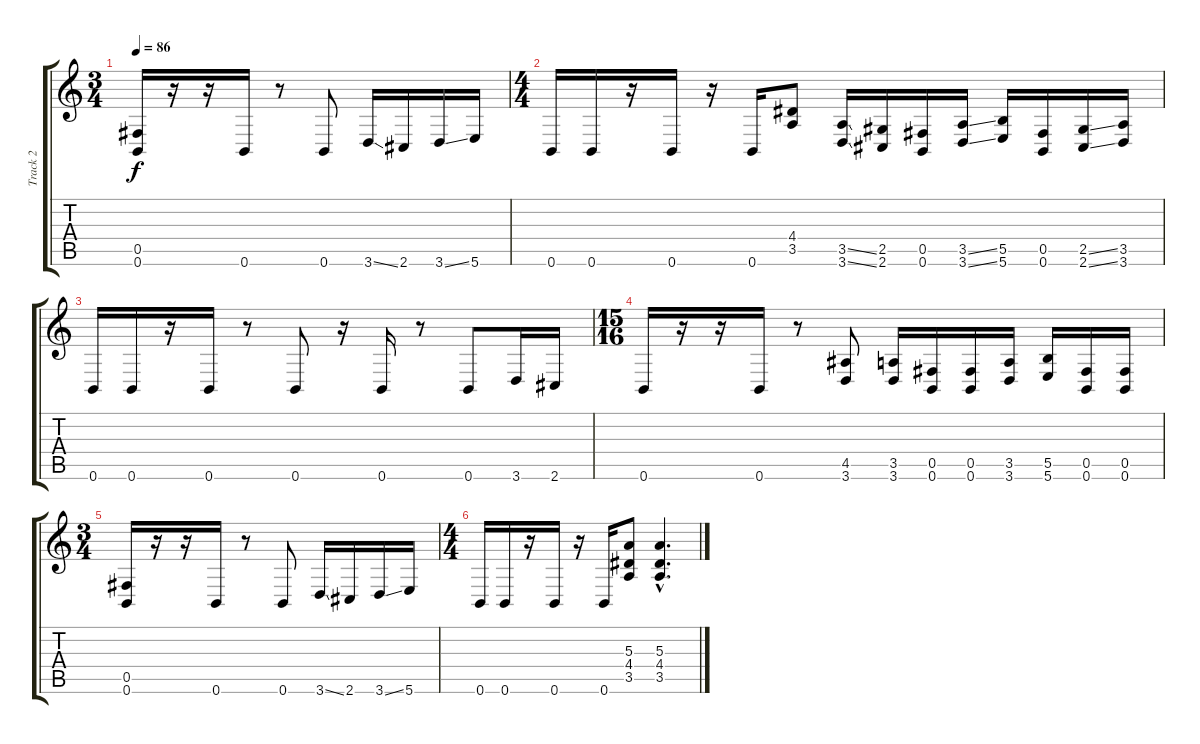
\track ("Track 2" "Track 2") {instrument distortionguitar}
\staff {score tabs}
\tuning (Db4 Ab3 E3 B2 Gb2 B1) {hide}
\ts (3 4)
\tempo 86
\clef g2
\ks c
(0.5 0.6).16{dy f} r.16 r.16 0.6.16 r.8 0.6.8 3.6{ss}.16 2.6.16 3.6{ss}.16 5.6.16 |
\ts (4 4)
0.6.16 0.6.16 r.16 0.6.16 r.16 0.6.16 (4.4 3.5).8 (3.5{ss} 3.6{ss}).16 (2.5 2.6).16 (0.5 0.6).16 (3.5{ss} 3.6{ss}).16 (5.5 5.6).16 (0.5 0.6).16 (2.5{ss} 2.6{ss}).16 (3.5 3.6).16 |
0.6.16 0.6.16 r.16 0.6.16 r.8 0.6.8 r.16 0.6.16 r.8 0.6.8 3.6.16 2.6.16 |
\ts (15 16)
0.6.16 r.16 r.16 0.6.16 r.8 (4.5 3.6).8 (3.5 3.6).16 (0.5 0.6).16 (0.5 0.6).16 (3.5 3.6).16 (5.5 5.6).16 (0.5 0.6).16 (0.5 0.6).16 |
\ts (3 4)
(0.5 0.6).16 r.16 r.16 0.6.16 r.8 0.6.8 3.6{ss}.16 2.6.16 3.6{ss}.16 5.6.16 |
\ts (4 4)
0.6.16 0.6.16 r.16 0.6.16 r.16 0.6.16 (5.3 4.4 3.5).8 (5.3{hac} 4.4{hac} 3.5{hac}).4{d}
